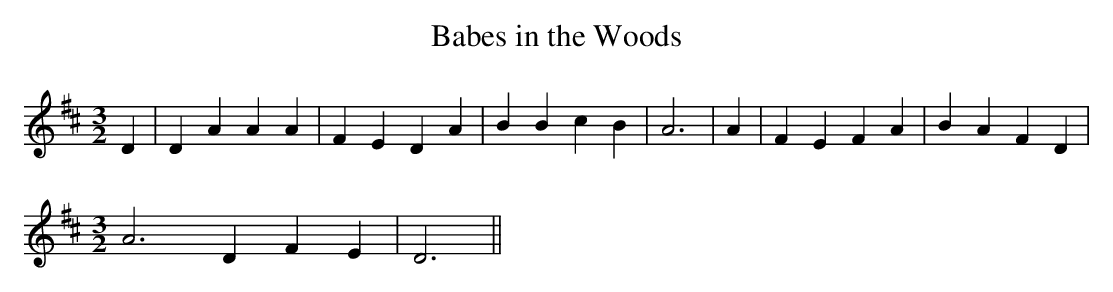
X:1
T:Babes in the Woods
M:3/2
L:1/4
K:D
 D| D A A A| F E D A| B B c B| A3| A| F E F A| B A F D|
M:3/2
 A3 D F E| D3||
